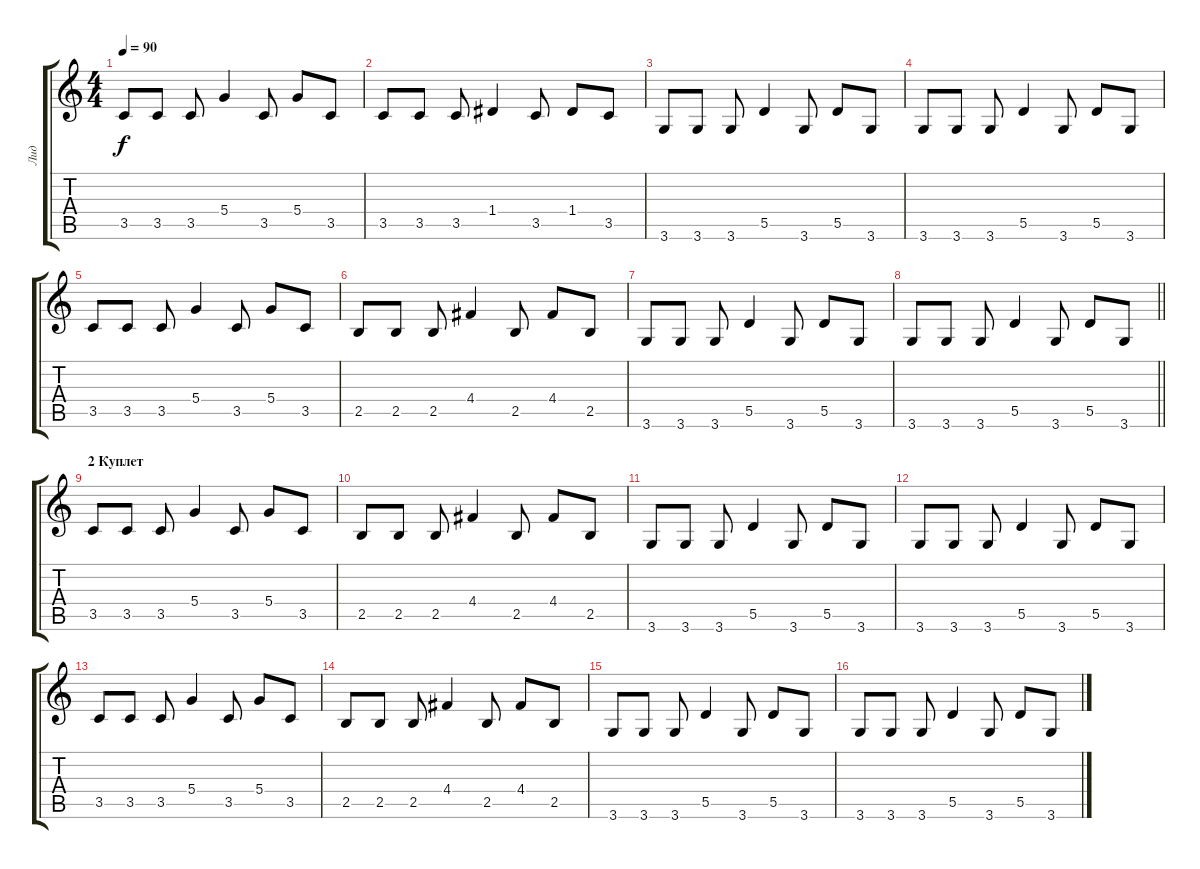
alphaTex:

\track ("Лид" "Лид") {instrument acousticguitarsteel}
\staff {score tabs}
\tuning (E4 B3 G3 D3 A2 E2) {hide}
\ts (4 4)
\tempo 90
\clef g2
\ks c
3.5.8{dy f} 3.5.8 3.5.8 5.4.4 3.5.8 5.4.8 3.5.8 |
3.5.8 3.5.8 3.5.8 1.4.4 3.5.8 1.4.8 3.5.8 |
3.6.8 3.6.8 3.6.8 5.5.4 3.6.8 5.5.8 3.6.8 |
3.6.8 3.6.8 3.6.8 5.5.4 3.6.8 5.5.8 3.6.8 |
3.5.8 3.5.8 3.5.8 5.4.4 3.5.8 5.4.8 3.5.8 |
2.5.8 2.5.8 2.5.8 4.4.4 2.5.8 4.4.8 2.5.8 |
3.6.8 3.6.8 3.6.8 5.5.4 3.6.8 5.5.8 3.6.8 |
\barLineRight lightlight
3.6.8 3.6.8 3.6.8 5.5.4 3.6.8 5.5.8 3.6.8 |
\section ("" "2 Куплет")
3.5.8 3.5.8 3.5.8 5.4.4 3.5.8 5.4.8 3.5.8 |
2.5.8 2.5.8 2.5.8 4.4.4 2.5.8 4.4.8 2.5.8 |
3.6.8 3.6.8 3.6.8 5.5.4 3.6.8 5.5.8 3.6.8 |
3.6.8 3.6.8 3.6.8 5.5.4 3.6.8 5.5.8 3.6.8 |
3.5.8 3.5.8 3.5.8 5.4.4 3.5.8 5.4.8 3.5.8 |
2.5.8 2.5.8 2.5.8 4.4.4 2.5.8 4.4.8 2.5.8 |
3.6.8 3.6.8 3.6.8 5.5.4 3.6.8 5.5.8 3.6.8 |
3.6.8 3.6.8 3.6.8 5.5.4 3.6.8 5.5.8 3.6.8
